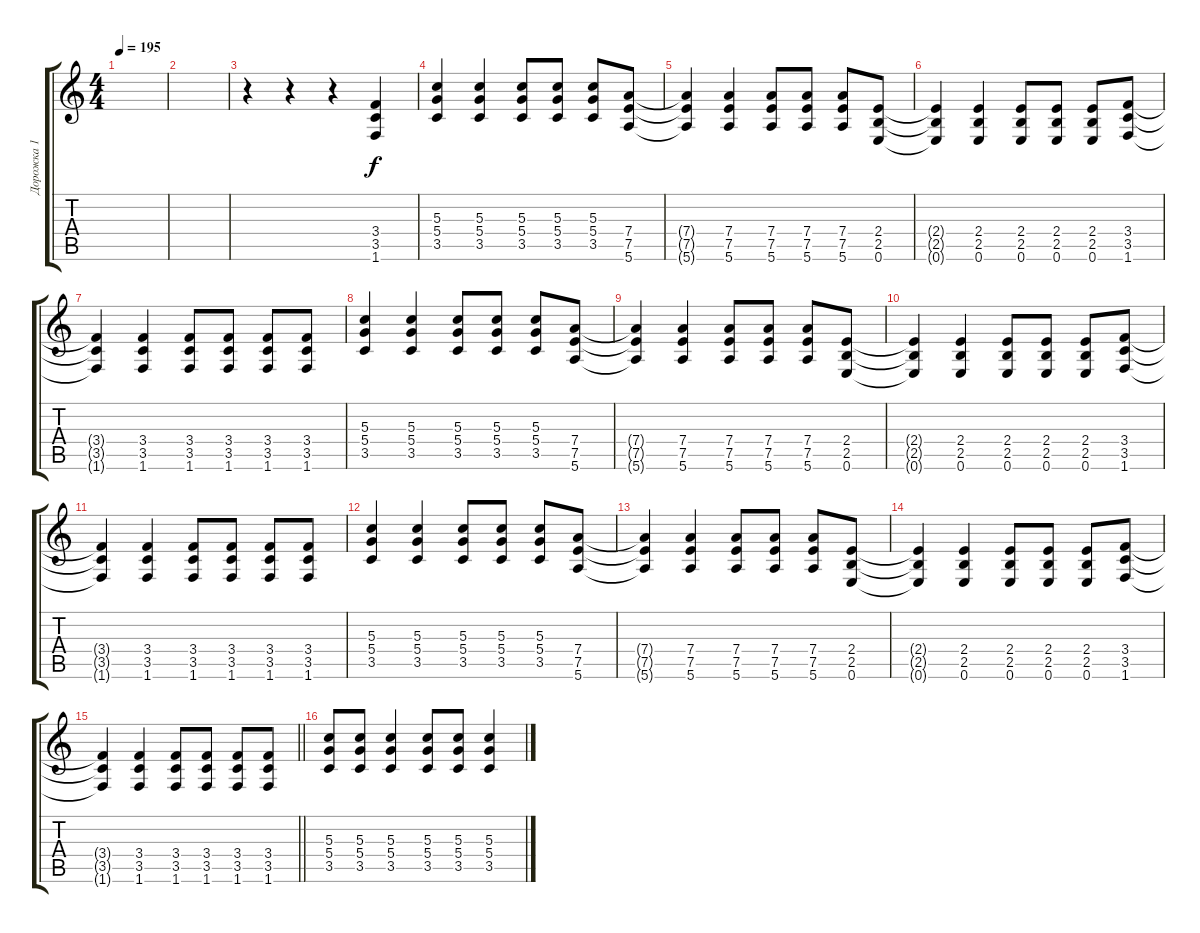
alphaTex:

\track ("Дорожка 1" "Дорожка 1") {instrument distortionguitar}
\staff {score tabs}
\tuning (E4 B3 G3 D3 A2 E2) {hide}
\ts (4 4)
\tempo 195
\clef g2
\ks c
|
|
r.4 r.4 r.4 (3.4 3.5 1.6).4 |
(5.3 5.4 3.5).4 (5.3 5.4 3.5).4 (5.3 5.4 3.5).8 (5.3 5.4 3.5).8 (5.3 5.4 3.5).8 (7.4 7.5 5.6).8 |
(7.4{t} 7.5{t} 5.6{t}).4 (7.4 7.5 5.6).4 (7.4 7.5 5.6).8 (7.4 7.5 5.6).8 (7.4 7.5 5.6).8 (2.4 2.5 0.6).8 |
(2.4{t} 2.5{t} 0.6{t}).4 (2.4 2.5 0.6).4 (2.4 2.5 0.6).8 (2.4 2.5 0.6).8 (2.4 2.5 0.6).8 (3.4 3.5 1.6).8 |
(3.4{t} 3.5{t} 1.6{t}).4 (3.4 3.5 1.6).4 (3.4 3.5 1.6).8 (3.4 3.5 1.6).8 (3.4 3.5 1.6).8 (3.4 3.5 1.6).8 |
(5.3 5.4 3.5).4 (5.3 5.4 3.5).4 (5.3 5.4 3.5).8 (5.3 5.4 3.5).8 (5.3 5.4 3.5).8 (7.4 7.5 5.6).8 |
(7.4{t} 7.5{t} 5.6{t}).4 (7.4 7.5 5.6).4 (7.4 7.5 5.6).8 (7.4 7.5 5.6).8 (7.4 7.5 5.6).8 (2.4 2.5 0.6).8 |
(2.4{t} 2.5{t} 0.6{t}).4 (2.4 2.5 0.6).4 (2.4 2.5 0.6).8 (2.4 2.5 0.6).8 (2.4 2.5 0.6).8 (3.4 3.5 1.6).8 |
(3.4{t} 3.5{t} 1.6{t}).4 (3.4 3.5 1.6).4 (3.4 3.5 1.6).8 (3.4 3.5 1.6).8 (3.4 3.5 1.6).8 (3.4 3.5 1.6).8 |
(5.3 5.4 3.5).4 (5.3 5.4 3.5).4 (5.3 5.4 3.5).8 (5.3 5.4 3.5).8 (5.3 5.4 3.5).8 (7.4 7.5 5.6).8 |
(7.4{t} 7.5{t} 5.6{t}).4 (7.4 7.5 5.6).4 (7.4 7.5 5.6).8 (7.4 7.5 5.6).8 (7.4 7.5 5.6).8 (2.4 2.5 0.6).8 |
(2.4{t} 2.5{t} 0.6{t}).4 (2.4 2.5 0.6).4 (2.4 2.5 0.6).8 (2.4 2.5 0.6).8 (2.4 2.5 0.6).8 (3.4 3.5 1.6).8 |
\barLineRight lightlight
(3.4{t} 3.5{t} 1.6{t}).4 (3.4 3.5 1.6).4 (3.4 3.5 1.6).8 (3.4 3.5 1.6).8 (3.4 3.5 1.6).8 (3.4 3.5 1.6).8 |
(5.3 5.4 3.5).8 (5.3 5.4 3.5).8 (5.3 5.4 3.5).4 (5.3 5.4 3.5).8 (5.3 5.4 3.5).8 (5.3 5.4 3.5).4
